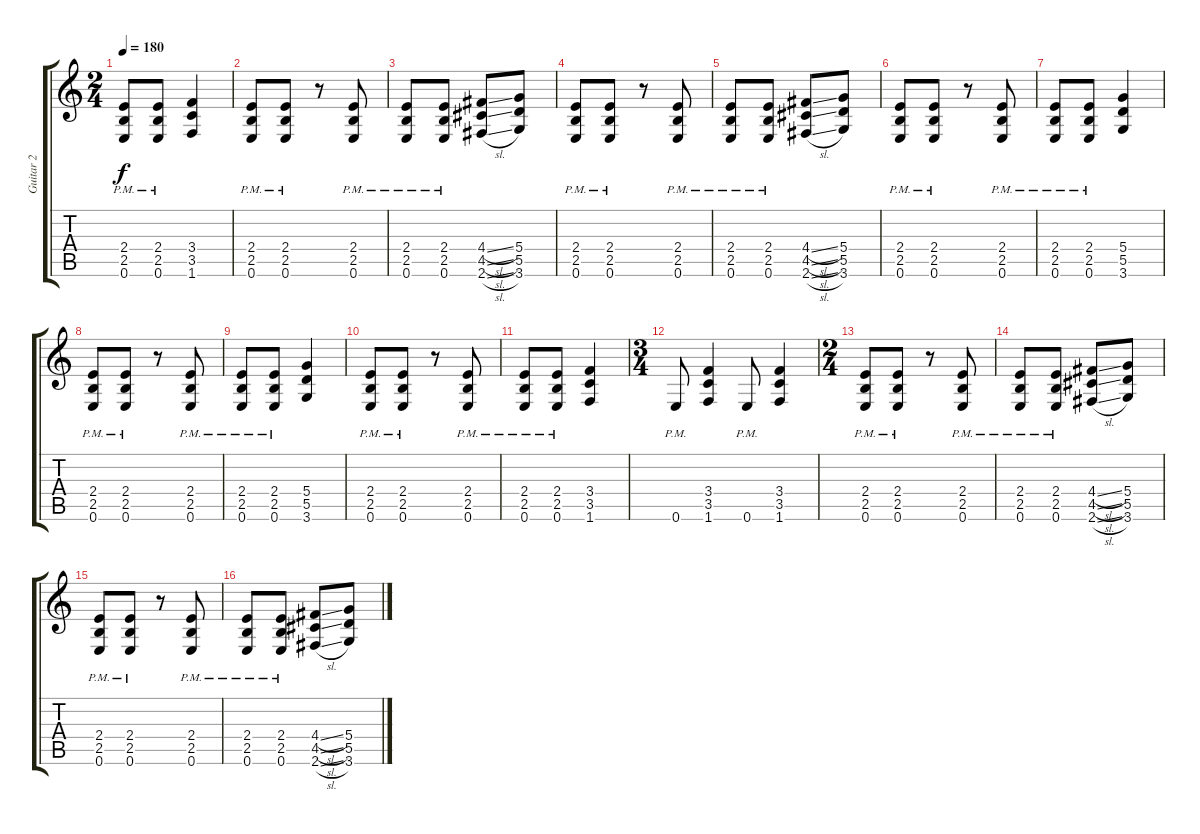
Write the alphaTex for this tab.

\track ("Guitar 2" "Guitar 2") {instrument distortionguitar}
\staff {score tabs}
\tuning (E4 B3 G3 D3 A2 E2) {hide}
\ts (2 4)
\tempo 180
\clef g2
\ks c
(2.4{pm} 2.5{pm} 0.6{pm}).8{dy f} (2.4{pm} 2.5{pm} 0.6{pm}).8 (3.4 3.5 1.6).4 |
(2.4{pm} 2.5{pm} 0.6{pm}).8 (2.4{pm} 2.5{pm} 0.6{pm}).8 r.8 (2.4{pm} 2.5{pm} 0.6{pm}).8 |
(2.4{pm} 2.5{pm} 0.6{pm}).8 (2.4{pm} 2.5{pm} 0.6{pm}).8 (4.4{sl} 4.5{sl} 2.6{sl}).8 (5.4 5.5 3.6).8 |
(2.4{pm} 2.5{pm} 0.6{pm}).8 (2.4{pm} 2.5{pm} 0.6{pm}).8 r.8 (2.4{pm} 2.5{pm} 0.6{pm}).8 |
(2.4{pm} 2.5{pm} 0.6{pm}).8 (2.4{pm} 2.5{pm} 0.6{pm}).8 (4.4{sl} 4.5{sl} 2.6{sl}).8 (5.4 5.5 3.6).8 |
(2.4{pm} 2.5{pm} 0.6{pm}).8 (2.4{pm} 2.5{pm} 0.6{pm}).8 r.8 (2.4{pm} 2.5{pm} 0.6{pm}).8 |
(2.4{pm} 2.5{pm} 0.6{pm}).8 (2.4{pm} 2.5{pm} 0.6{pm}).8 (5.4 5.5 3.6).4 |
(2.4{pm} 2.5{pm} 0.6{pm}).8 (2.4{pm} 2.5{pm} 0.6{pm}).8 r.8 (2.4{pm} 2.5{pm} 0.6{pm}).8 |
(2.4{pm} 2.5{pm} 0.6{pm}).8 (2.4{pm} 2.5{pm} 0.6{pm}).8 (5.4 5.5 3.6).4 |
(2.4{pm} 2.5{pm} 0.6{pm}).8 (2.4{pm} 2.5{pm} 0.6{pm}).8 r.8 (2.4{pm} 2.5{pm} 0.6{pm}).8 |
(2.4{pm} 2.5{pm} 0.6{pm}).8 (2.4{pm} 2.5{pm} 0.6{pm}).8 (3.4 3.5 1.6).4 |
\ts (3 4)
0.6{pm}.8 (3.4 3.5 1.6).4 0.6{pm}.8 (3.4 3.5 1.6).4 |
\ts (2 4)
(2.4{pm} 2.5{pm} 0.6{pm}).8 (2.4{pm} 2.5{pm} 0.6{pm}).8 r.8 (2.4{pm} 2.5{pm} 0.6{pm}).8 |
(2.4{pm} 2.5{pm} 0.6{pm}).8 (2.4{pm} 2.5{pm} 0.6{pm}).8 (4.4{sl} 4.5{sl} 2.6{sl}).8 (5.4 5.5 3.6).8 |
(2.4{pm} 2.5{pm} 0.6{pm}).8 (2.4{pm} 2.5{pm} 0.6{pm}).8 r.8 (2.4{pm} 2.5{pm} 0.6{pm}).8 |
(2.4{pm} 2.5{pm} 0.6{pm}).8 (2.4{pm} 2.5{pm} 0.6{pm}).8 (4.4{sl} 4.5{sl} 2.6{sl}).8 (5.4 5.5 3.6).8
